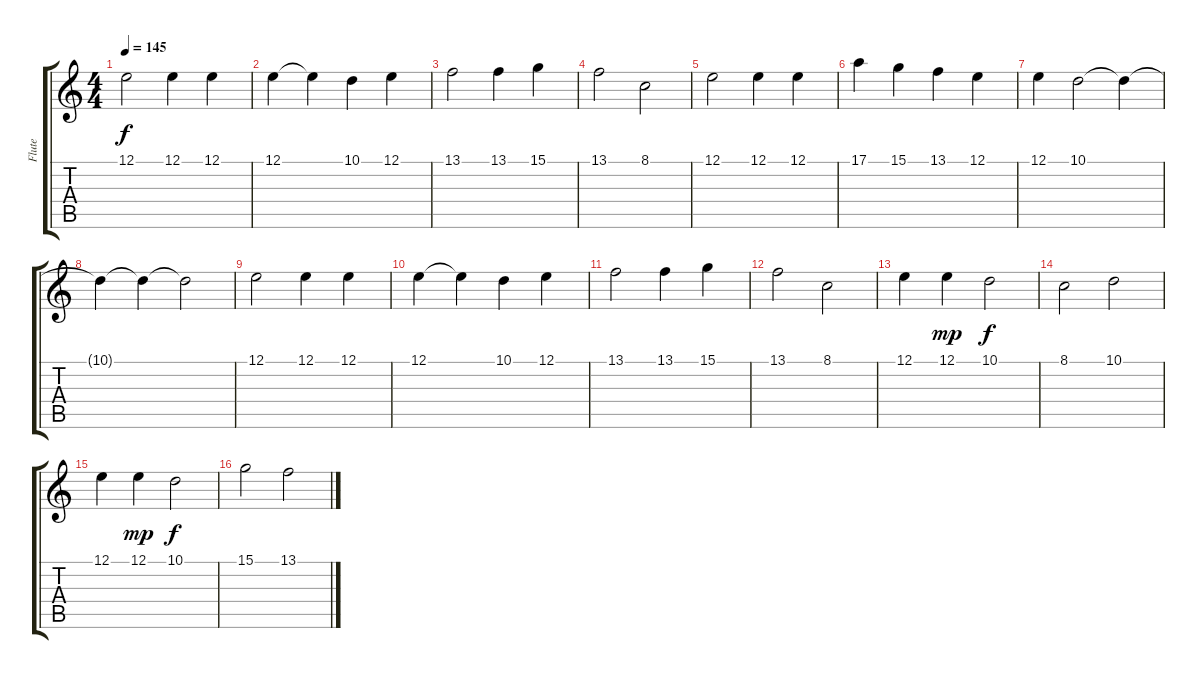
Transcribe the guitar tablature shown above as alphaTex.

\track ("Flute" "Flute") {instrument flute}
\staff {score tabs}
\tuning (E4 B3 G3 D3 A2 E2) {hide}
\ts (4 4)
\tempo 145
\clef g2
\ks c
12.1.2{dy f instrument flute} 12.1.4 12.1.4 |
12.1.4 12.1{t}.4 10.1.4 12.1.4 |
13.1.2 13.1.4 15.1.4 |
13.1.2 8.1.2 |
12.1.2 12.1.4 12.1.4 |
17.1.4 15.1.4 13.1.4 12.1.4 |
12.1.4 10.1.2 10.1{t}.4 |
10.1{t}.4 10.1{t}.4 10.1{t}.2 |
12.1.2 12.1.4 12.1.4 |
12.1.4 12.1{t}.4 10.1.4 12.1.4 |
13.1.2 13.1.4 15.1.4 |
13.1.2 8.1.2 |
12.1.4 12.1.4{dy mp} 10.1.2{dy f} |
8.1.2 10.1.2 |
12.1.4 12.1.4{dy mp} 10.1.2{dy f} |
15.1.2 13.1.2
